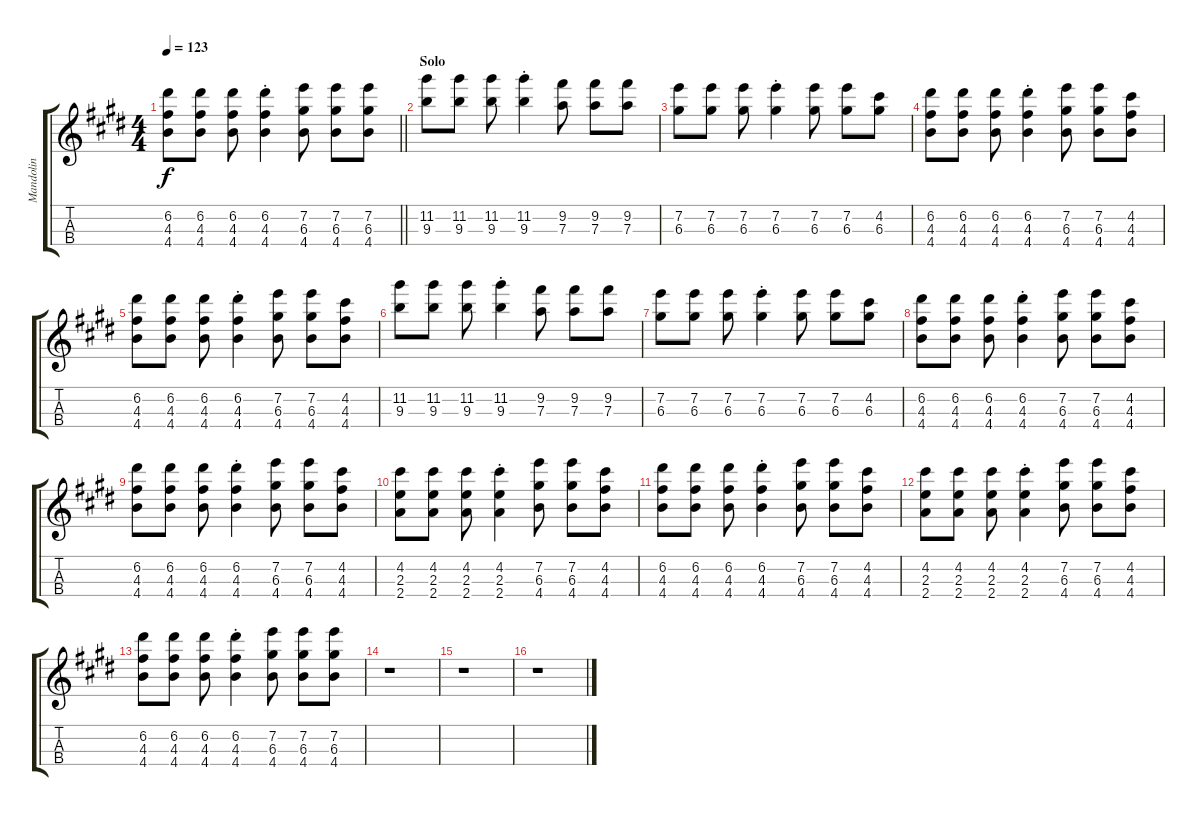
\track ("Mandolin" "Mandolin") {instrument acousticguitarnylon}
\staff {score tabs}
\tuning (E5 A4 D4 G3) {hide}
\ts (4 4)
\tempo 123
\clef g2
\barLineRight lightlight
\ks e
(6.2 4.3 4.4).8{dy f} (6.2 4.3 4.4).8 (6.2 4.3 4.4).8 (6.2{st} 4.3{st} 4.4{st}).4 (7.2 6.3 4.4).8 (7.2 6.3 4.4).8 (7.2 6.3 4.4).8 |
\section ("" "Solo")
(11.2 9.3).8 (11.2 9.3).8 (11.2 9.3).8 (11.2{st} 9.3{st}).4 (9.2 7.3).8 (9.2 7.3).8 (9.2 7.3).8 |
(7.2 6.3).8 (7.2 6.3).8 (7.2 6.3).8 (7.2{st} 6.3{st}).4 (7.2 6.3).8 (7.2 6.3).8 (4.2 6.3).8 |
(6.2 4.3 4.4).8 (6.2 4.3 4.4).8 (6.2 4.3 4.4).8 (6.2{st} 4.3{st} 4.4{st}).4 (7.2 6.3 4.4).8 (7.2 6.3 4.4).8 (4.2 4.3 4.4).8 |
(6.2 4.3 4.4).8 (6.2 4.3 4.4).8 (6.2 4.3 4.4).8 (6.2{st} 4.3{st} 4.4{st}).4 (7.2 6.3 4.4).8 (7.2 6.3 4.4).8 (4.2 4.3 4.4).8 |
(11.2 9.3).8 (11.2 9.3).8 (11.2 9.3).8 (11.2{st} 9.3{st}).4 (9.2 7.3).8 (9.2 7.3).8 (9.2 7.3).8 |
(7.2 6.3).8 (7.2 6.3).8 (7.2 6.3).8 (7.2{st} 6.3{st}).4 (7.2 6.3).8 (7.2 6.3).8 (4.2 6.3).8 |
(6.2 4.3 4.4).8 (6.2 4.3 4.4).8 (6.2 4.3 4.4).8 (6.2{st} 4.3{st} 4.4{st}).4 (7.2 6.3 4.4).8 (7.2 6.3 4.4).8 (4.2 4.3 4.4).8 |
(6.2 4.3 4.4).8 (6.2 4.3 4.4).8 (6.2 4.3 4.4).8 (6.2{st} 4.3{st} 4.4{st}).4 (7.2 6.3 4.4).8 (7.2 6.3 4.4).8 (4.2 4.3 4.4).8 |
(4.2 2.3 2.4).8 (4.2 2.3 2.4).8 (4.2 2.3 2.4).8 (4.2{st} 2.3{st} 2.4{st}).4 (7.2 6.3 4.4).8 (7.2 6.3 4.4).8 (4.2 4.3 4.4).8 |
(6.2 4.3 4.4).8 (6.2 4.3 4.4).8 (6.2 4.3 4.4).8 (6.2{st} 4.3{st} 4.4{st}).4 (7.2 6.3 4.4).8 (7.2 6.3 4.4).8 (4.2 4.3 4.4).8 |
(4.2 2.3 2.4).8 (4.2 2.3 2.4).8 (4.2 2.3 2.4).8 (4.2{st} 2.3{st} 2.4{st}).4 (7.2 6.3 4.4).8 (7.2 6.3 4.4).8 (4.2 4.3 4.4).8 |
(6.2 4.3 4.4).8 (6.2 4.3 4.4).8 (6.2 4.3 4.4).8 (6.2{st} 4.3{st} 4.4{st}).4 (7.2 6.3 4.4).8 (7.2 6.3 4.4).8 (7.2 6.3 4.4).8 |
r.1 |
r.1 |
r.1
